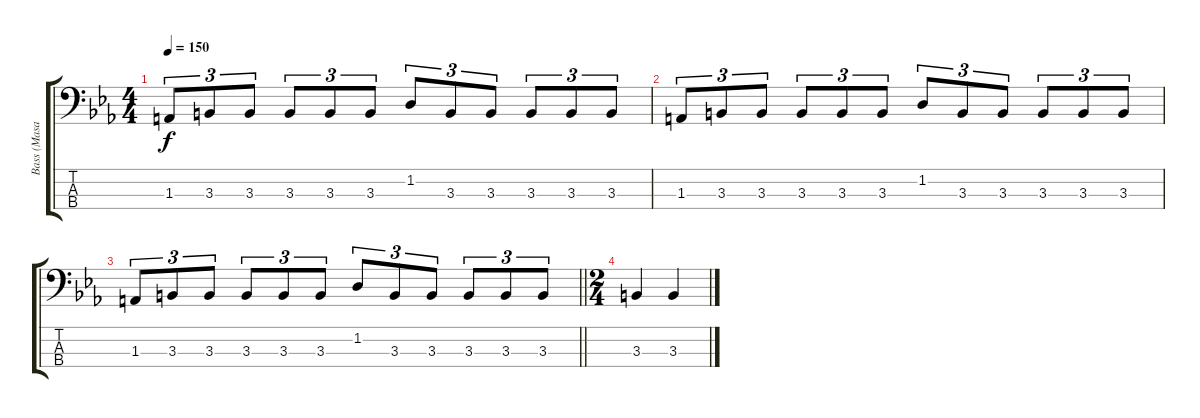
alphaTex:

\track ("Bass (Masaki)" "Bass (Masa") {instrument electricbassfinger}
\staff {score tabs}
\tuning (Gb2 Db2 Ab1 Eb1) {hide}
\ts (4 4)
\tempo 150
\clef f4
\ks eb
1.3.8{tu (3 2) dy f} 3.3.8{tu (3 2)} 3.3.8{tu (3 2)} 3.3.8{tu (3 2)} 3.3.8{tu (3 2)} 3.3.8{tu (3 2)} 1.2.8{tu (3 2)} 3.3.8{tu (3 2)} 3.3.8{tu (3 2)} 3.3.8{tu (3 2)} 3.3.8{tu (3 2)} 3.3.8{tu (3 2)} |
1.3.8{tu (3 2)} 3.3.8{tu (3 2)} 3.3.8{tu (3 2)} 3.3.8{tu (3 2)} 3.3.8{tu (3 2)} 3.3.8{tu (3 2)} 1.2.8{tu (3 2)} 3.3.8{tu (3 2)} 3.3.8{tu (3 2)} 3.3.8{tu (3 2)} 3.3.8{tu (3 2)} 3.3.8{tu (3 2)} |
\barLineRight lightlight
1.3.8{tu (3 2)} 3.3.8{tu (3 2)} 3.3.8{tu (3 2)} 3.3.8{tu (3 2)} 3.3.8{tu (3 2)} 3.3.8{tu (3 2)} 1.2.8{tu (3 2)} 3.3.8{tu (3 2)} 3.3.8{tu (3 2)} 3.3.8{tu (3 2)} 3.3.8{tu (3 2)} 3.3.8{tu (3 2)} |
\ts (2 4)
3.3.4 3.3.4
